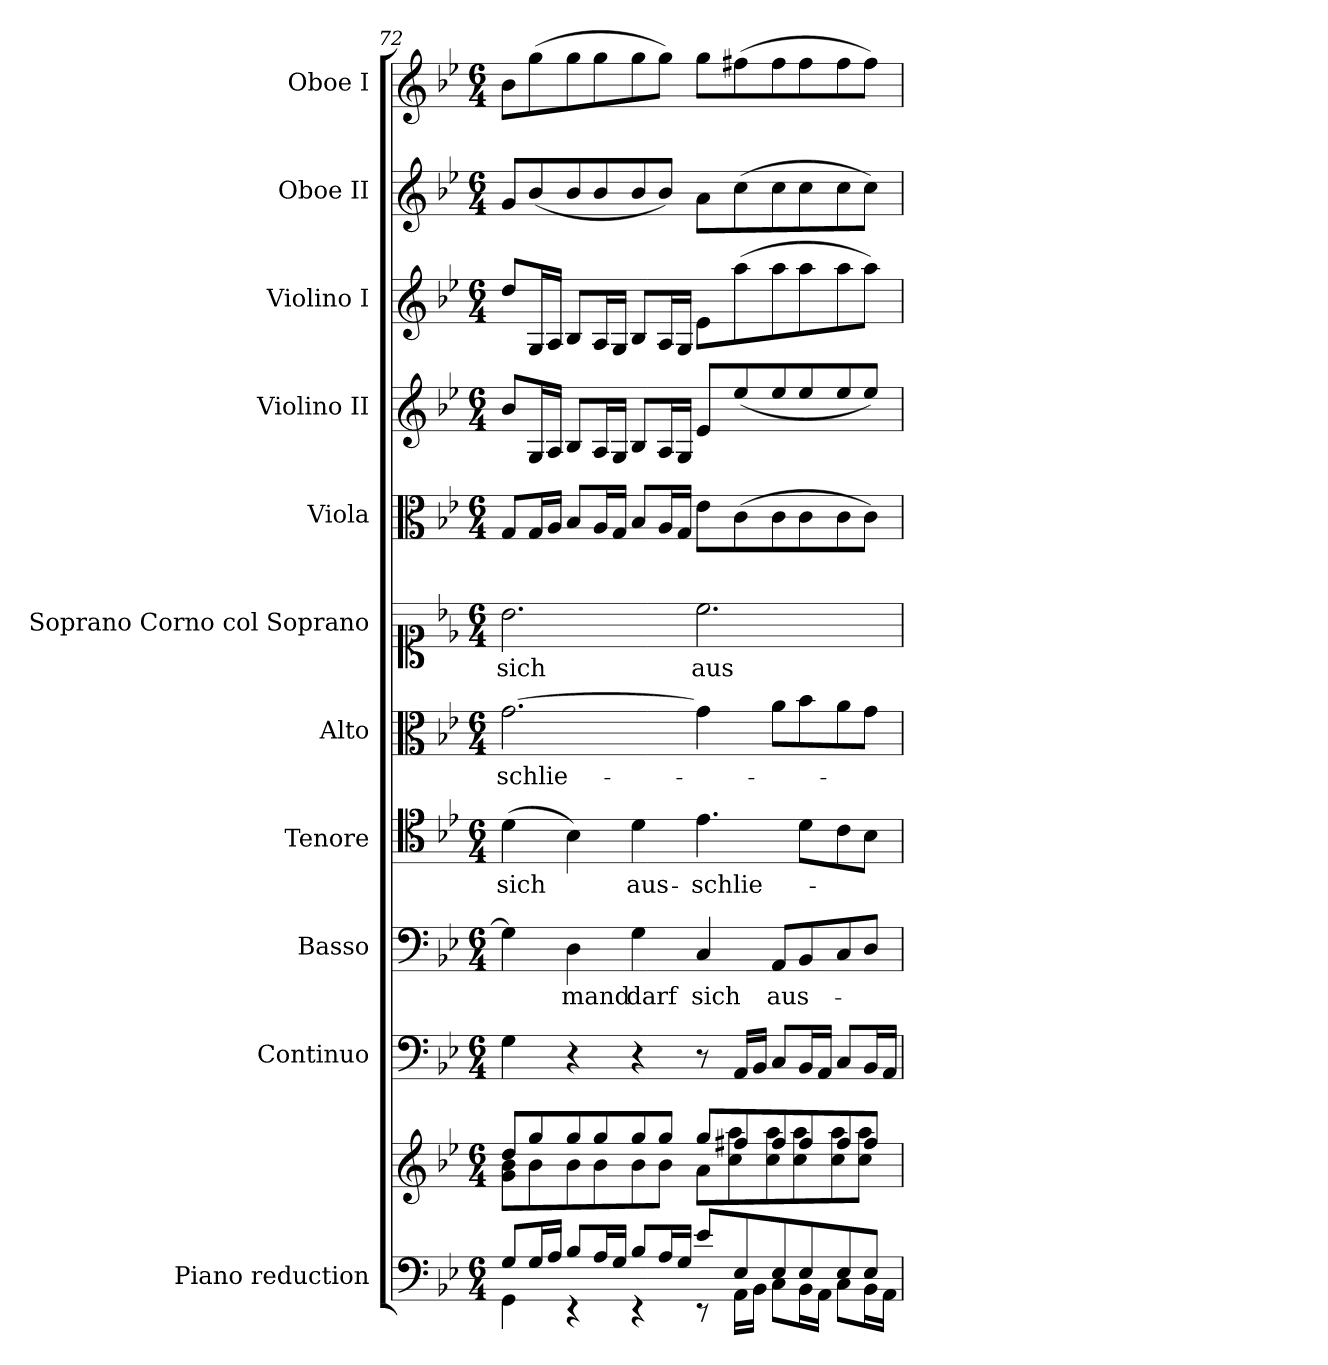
**kern	**kern	**kern	**kern	**text	**kern	**text	**kern	**text	**kern	**text	**kern	**kern	**kern	**kern	**kern
*part11	*part11	*part10	*part9	*part9	*part8	*part8	*part7	*part7	*part6	*part6	*part5	*part4	*part3	*part2	*part1
*staff12	*staff11	*staff10	*staff9	*staff9	*staff8	*staff8	*staff7	*staff7	*staff6	*staff6	*staff5	*staff4	*staff3	*staff2	*staff1
*I"Piano reduction	*	*I"Continuo	*I"Basso	*	*I"Tenore	*	*I"Alto	*	*I"Soprano Corno col Soprano	*	*I"Viola	*I"Violino II	*I"Violino I	*I"Oboe II	*I"Oboe I
*I'Pno	*	*	*	*	*	*	*	*	*	*	*I'Vla	*I'Vln	*I'Vln	*I'Ob	*I'Ob
*clefF4	*clefG2	*clefF4	*clefF4	*	*clefC4	*	*clefC3	*	*clefC1	*	*clefC3	*clefG2	*clefG2	*clefG2	*clefG2
*k[b-e-]	*k[b-e-]	*k[b-e-]	*k[b-e-]	*	*k[b-e-]	*	*k[b-e-]	*	*k[b-e-]	*	*k[b-e-]	*k[b-e-]	*k[b-e-]	*k[b-e-]	*k[b-e-]
*M6/4	*M6/4	*M6/4	*M6/4	*	*M6/4	*	*M6/4	*	*M6/4	*	*M6/4	*M6/4	*M6/4	*M6/4	*M6/4
=72	=72	=72	=72	=72	=72	=72	=72	=72	=72	=72	=72	=72	=72	=72	=72
*^	*^	*	*	*	*	*	*	*	*	*	*	*	*	*	*
!	!	!	!	!	!	!	!	!LO:LY:b	!	!LO:LY:b	!	!LO:LY:b	!	!	!	!	!
8G/L	4GG\	8dd/L	8g\ 8b-\L	4G\	4G\]	.	(4d\	sich	[2.g\	-schlie-	2.b-\	sich	8G/L	8b-/L	8dd/L	8g/L	8b-\L
16G/L	.	8gg/	8b-\	.	.	.	.	.	.	.	.	.	16G/L	16G/L	16G/L	(8b-/	(8gg\
16A/JJ	.	.	.	.	.	.	.	.	.	.	.	.	16A/JJ	16A/JJ	16A/JJ	.	.
!	!	!	!	!	!	!LO:LY:b	!	!	!	!	!	!	!	!	!	!	!
8B-/L	4r	8gg/	8b-\	4r	4D\	-mand	4B-\)	.	.	.	.	.	8B-/L	8B-/L	8B-/L	8b-/	8gg\
16A/L	.	8gg/	8b-\	.	.	.	.	.	.	.	.	.	16A/L	16A/L	16A/L	8b-/	8gg\
16G/JJ	.	.	.	.	.	.	.	.	.	.	.	.	16G/JJ	16G/JJ	16G/JJ	.	.
!	!	!	!	!	!	!LO:LY:b	!	!LO:LY:b	!	!	!	!	!	!	!	!	!
8B-/L	4r	8gg/	8b-\	4r	4G\	darf	4d\	aus-	.	.	.	.	8B-/L	8B-/L	8B-/L	8b-/	8gg\
16A/L	.	8gg/J	8b-\J	.	.	.	.	.	.	.	.	.	16A/L	16A/L	16A/L	8b-/J)	8gg\J)
16G/JJ	.	.	.	.	.	.	.	.	.	.	.	.	16G/JJ	16G/JJ	16G/JJ	.	.
!	!	!	!	!	!	!LO:LY:b	!	!LO:LY:b	!	!	!	!LO:LY:b	!	!	!	!	!
8e-/L	8r	8gg/L	8a\L	8r	4C/	sich	4.e-\	-schlie-	4g\]	.	2.cc\	aus-	8e-\L	8e-/L	8e-\L	8a\L	8gg\L
8E-/	16AA\LL	8ff#X/	8cc\ 8aa\	16AA/LL	.	.	.	.	.	.	.	.	(8c\	(8ee-/	(8aa\	(8cc\	(8ff#X\
.	16BB-\JJ	.	.	16BB-/JJ	.	.	.	.	.	.	.	.	.	.	.	.	.
!	!	!	!	!	!	!LO:LY:b	!	!	!	!	!	!	!	!	!	!	!
8E-/	8C\L	8ff#/	8cc\ 8aa\	8C/L	8AA/L	aus-	.	.	8a\L	.	.	.	8c\	8ee-/	8aa\	8cc\	8ff#\
8E-/	16BB-\L	8ff#/	8cc\ 8aa\	16BB-/L	8BB-/	.	8d\L	.	8b-\	.	.	.	8c\	8ee-/	8aa\	8cc\	8ff#\
.	16AA\JJ	.	.	16AA/JJ	.	.	.	.	.	.	.	.	.	.	.	.	.
8E-/	8C\L	8ff#/	8cc\ 8aa\	8C/L	8C/	.	8c\	.	8a\	.	.	.	8c\	8ee-/	8aa\	8cc\	8ff#\
8E-/J	16BB-\L	8ff#/J	8cc\ 8aa\J	16BB-/L	8D/J	.	8B-\J	.	8g\J	.	.	.	8c\J)	8ee-/J)	8aa\J)	8cc\J)	8ff#\J)
.	16AA\JJ	.	.	16AA/JJ	.	.	.	.	.	.	.	.	.	.	.	.	.
*v	*v	*	*	*	*	*	*	*	*	*	*	*	*	*	*	*	*
*	*v	*v	*	*	*	*	*	*	*	*	*	*	*	*	*	*
=	=	=	=	=	=	=	=	=	=	=	=	=	=	=	=
*-	*-	*-	*-	*-	*-	*-	*-	*-	*-	*-	*-	*-	*-	*-	*-
